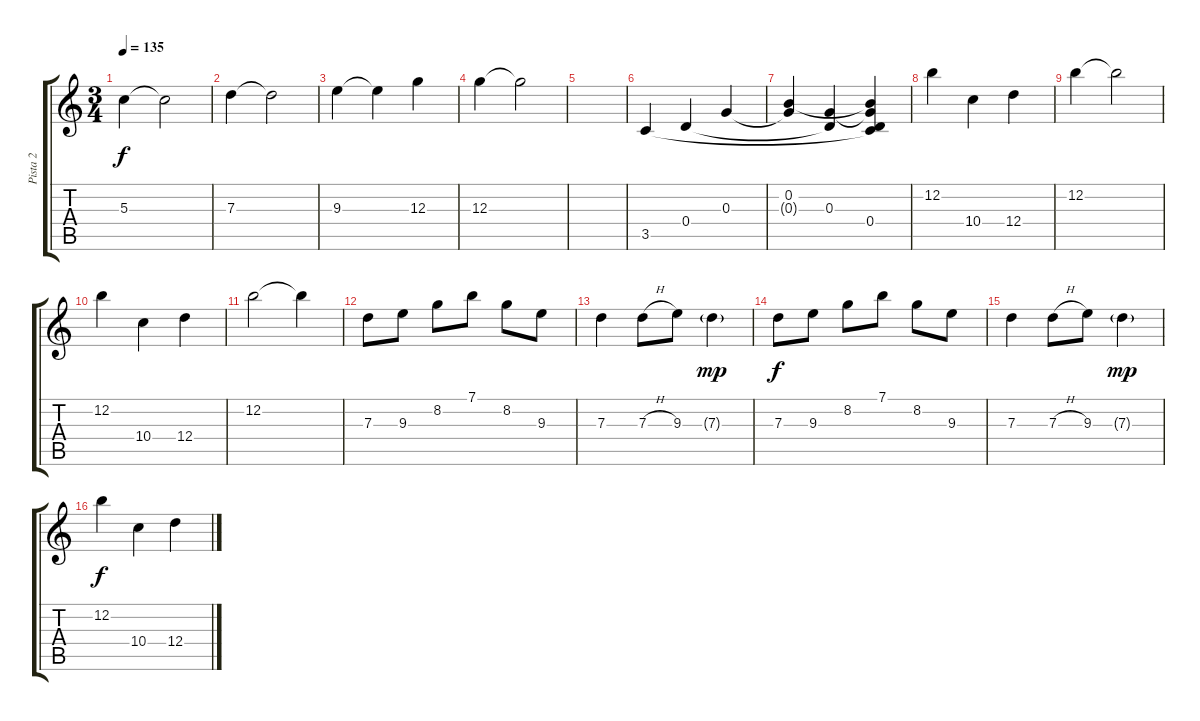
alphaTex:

\track ("Pista 2" "Pista 2") {instrument distortionguitar}
\staff {score tabs}
\tuning (E4 B3 G3 D3 A2 E2) {hide}
\ts (3 4)
\tempo 135
\clef g2
\ks c
5.3.4{dy f} 5.3{t}.2 |
7.3.4 7.3{t}.2 |
9.3.4 9.3{t}.4 12.3.4 |
12.3.4 12.3{t}.2 |
|
3.5.4 0.4.4 0.3.4 |
(0.2 0.3{t}).4 (0.3 0.4{t}).4 (0.2{t} 0.3{t} 0.4 3.5{t}).4 |
12.2.4{balance 11 instrument electricguitarclean} 10.4.4 12.4.4 |
12.2.4 12.2{t}.2 |
12.2.4 10.4.4 12.4.4 |
12.2.2 12.2{t}.4 |
7.3.8 9.3.8 8.2.8 7.1.8 8.2.8 9.3.8 |
7.3.4 7.3{h}.8 9.3.8 7.3{g}.4{dy mp} |
7.3.8{dy f} 9.3.8 8.2.8 7.1.8 8.2.8 9.3.8 |
7.3.4 7.3{h}.8 9.3.8 7.3{g}.4{dy mp} |
12.2.4{dy f} 10.4.4 12.4.4
